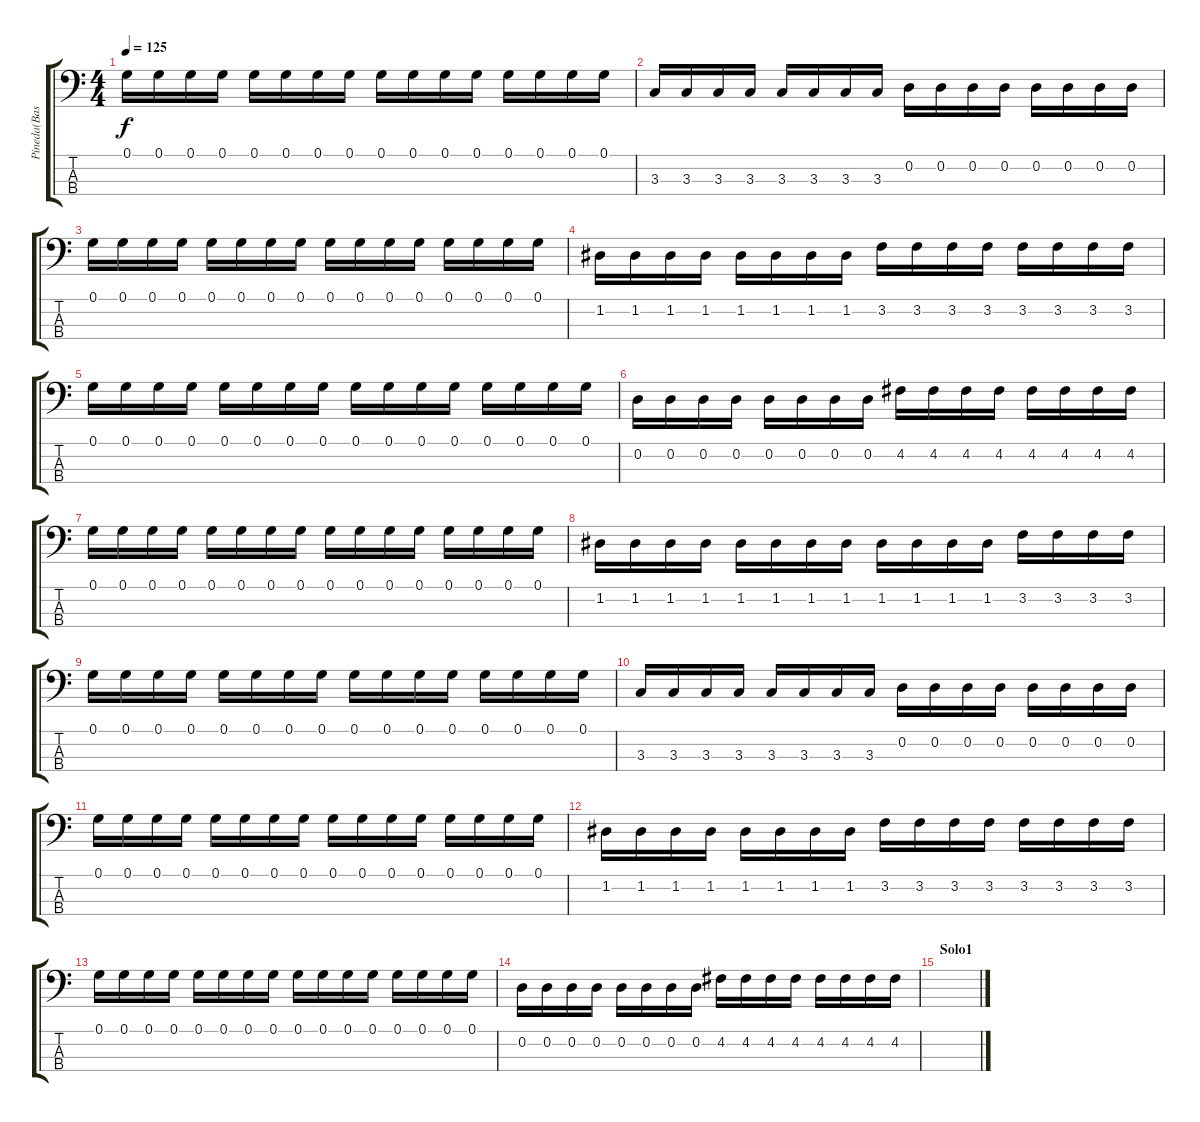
\track ("Pineda(Bass)" "Pineda(Bas") {instrument electricbassfinger}
\staff {score tabs}
\tuning (G2 D2 A1 E1) {hide}
\ts (4 4)
\tempo 125
\clef f4
\ks c
0.1.16{dy f} 0.1.16 0.1.16 0.1.16 0.1.16 0.1.16 0.1.16 0.1.16 0.1.16 0.1.16 0.1.16 0.1.16 0.1.16 0.1.16 0.1.16 0.1.16 |
3.3.16 3.3.16 3.3.16 3.3.16 3.3.16 3.3.16 3.3.16 3.3.16 0.2.16 0.2.16 0.2.16 0.2.16 0.2.16 0.2.16 0.2.16 0.2.16 |
0.1.16 0.1.16 0.1.16 0.1.16 0.1.16 0.1.16 0.1.16 0.1.16 0.1.16 0.1.16 0.1.16 0.1.16 0.1.16 0.1.16 0.1.16 0.1.16 |
1.2.16 1.2.16 1.2.16 1.2.16 1.2.16 1.2.16 1.2.16 1.2.16 3.2.16 3.2.16 3.2.16 3.2.16 3.2.16 3.2.16 3.2.16 3.2.16 |
0.1.16 0.1.16 0.1.16 0.1.16 0.1.16 0.1.16 0.1.16 0.1.16 0.1.16 0.1.16 0.1.16 0.1.16 0.1.16 0.1.16 0.1.16 0.1.16 |
0.2.16 0.2.16 0.2.16 0.2.16 0.2.16 0.2.16 0.2.16 0.2.16 4.2.16 4.2.16 4.2.16 4.2.16 4.2.16 4.2.16 4.2.16 4.2.16 |
0.1.16 0.1.16 0.1.16 0.1.16 0.1.16 0.1.16 0.1.16 0.1.16 0.1.16 0.1.16 0.1.16 0.1.16 0.1.16 0.1.16 0.1.16 0.1.16 |
1.2.16 1.2.16 1.2.16 1.2.16 1.2.16 1.2.16 1.2.16 1.2.16 1.2.16 1.2.16 1.2.16 1.2.16 3.2.16 3.2.16 3.2.16 3.2.16 |
0.1.16 0.1.16 0.1.16 0.1.16 0.1.16 0.1.16 0.1.16 0.1.16 0.1.16 0.1.16 0.1.16 0.1.16 0.1.16 0.1.16 0.1.16 0.1.16 |
3.3.16 3.3.16 3.3.16 3.3.16 3.3.16 3.3.16 3.3.16 3.3.16 0.2.16 0.2.16 0.2.16 0.2.16 0.2.16 0.2.16 0.2.16 0.2.16 |
0.1.16 0.1.16 0.1.16 0.1.16 0.1.16 0.1.16 0.1.16 0.1.16 0.1.16 0.1.16 0.1.16 0.1.16 0.1.16 0.1.16 0.1.16 0.1.16 |
1.2.16 1.2.16 1.2.16 1.2.16 1.2.16 1.2.16 1.2.16 1.2.16 3.2.16 3.2.16 3.2.16 3.2.16 3.2.16 3.2.16 3.2.16 3.2.16 |
0.1.16 0.1.16 0.1.16 0.1.16 0.1.16 0.1.16 0.1.16 0.1.16 0.1.16 0.1.16 0.1.16 0.1.16 0.1.16 0.1.16 0.1.16 0.1.16 |
0.2.16 0.2.16 0.2.16 0.2.16 0.2.16 0.2.16 0.2.16 0.2.16 4.2.16 4.2.16 4.2.16 4.2.16 4.2.16 4.2.16 4.2.16 4.2.16 |
\section ("" "Solo1")
